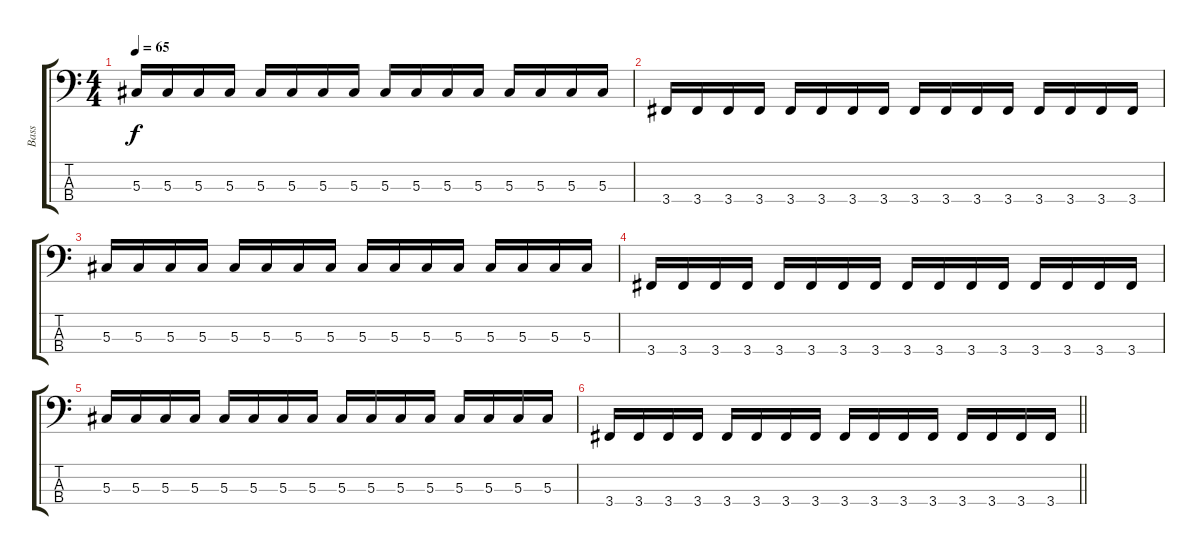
\track ("Bass" "Bass") {instrument fretlessbass}
\staff {score tabs}
\tuning (Gb2 Db2 Ab1 Eb1) {hide}
\ts (4 4)
\tempo 65
\clef f4
\ks c
5.3.16{dy f} 5.3.16 5.3.16 5.3.16 5.3.16 5.3.16 5.3.16 5.3.16 5.3.16 5.3.16 5.3.16 5.3.16 5.3.16 5.3.16 5.3.16 5.3.16 |
3.4.16 3.4.16 3.4.16 3.4.16 3.4.16 3.4.16 3.4.16 3.4.16 3.4.16 3.4.16 3.4.16 3.4.16 3.4.16 3.4.16 3.4.16 3.4.16 |
5.3.16 5.3.16 5.3.16 5.3.16 5.3.16 5.3.16 5.3.16 5.3.16 5.3.16 5.3.16 5.3.16 5.3.16 5.3.16 5.3.16 5.3.16 5.3.16 |
3.4.16 3.4.16 3.4.16 3.4.16 3.4.16 3.4.16 3.4.16 3.4.16 3.4.16 3.4.16 3.4.16 3.4.16 3.4.16 3.4.16 3.4.16 3.4.16 |
5.3.16 5.3.16 5.3.16 5.3.16 5.3.16 5.3.16 5.3.16 5.3.16 5.3.16 5.3.16 5.3.16 5.3.16 5.3.16 5.3.16 5.3.16 5.3.16 |
\barLineRight lightlight
3.4.16 3.4.16 3.4.16 3.4.16 3.4.16 3.4.16 3.4.16 3.4.16 3.4.16 3.4.16 3.4.16 3.4.16 3.4.16 3.4.16 3.4.16 3.4.16
